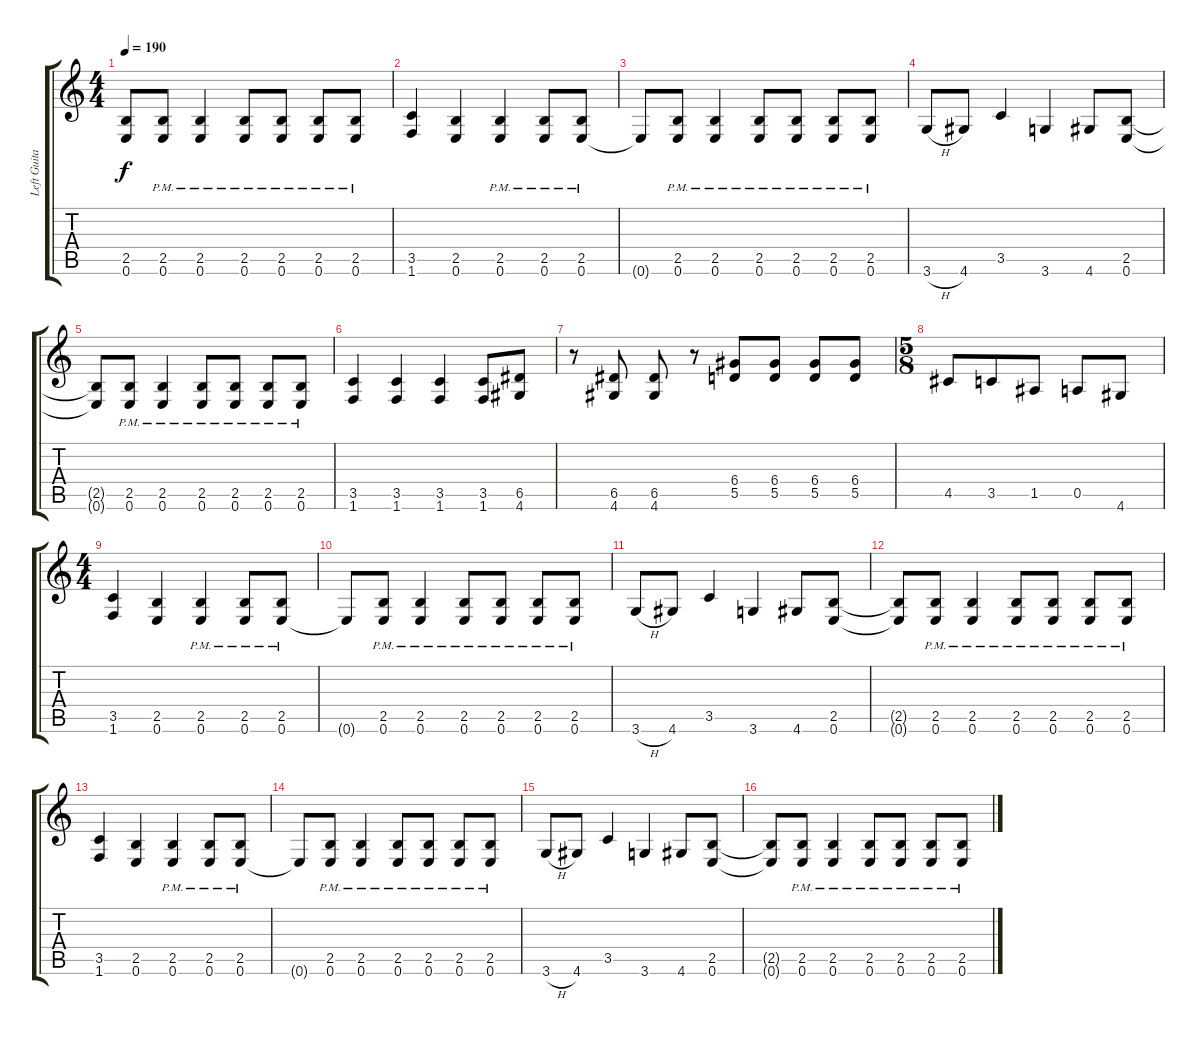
\track ("Left Guitar" "Left Guita") {instrument distortionguitar}
\staff {score tabs}
\tuning (E4 B3 G3 D3 A2 E2) {hide}
\ts (4 4)
\tempo 190
\clef g2
\ks c
(2.5{t} 0.6{t}).8{dy f} (2.5{pm} 0.6{pm}).8 (2.5{pm} 0.6{pm}).4 (2.5{pm} 0.6{pm}).8 (2.5{pm} 0.6{pm}).8 (2.5{pm} 0.6{pm}).8 (2.5{pm} 0.6{pm}).8 |
(3.5 1.6).4 (2.5 0.6).4 (2.5{pm} 0.6{pm}).4 (2.5{pm} 0.6{pm}).8 (2.5{pm} 0.6{pm}).8 |
0.6{t}.8 (2.5{pm} 0.6{pm}).8 (2.5{pm} 0.6{pm}).4 (2.5{pm} 0.6{pm}).8 (2.5{pm} 0.6{pm}).8 (2.5{pm} 0.6{pm}).8 (2.5{pm} 0.6{pm}).8 |
3.6{h}.8 4.6.8 3.5.4 3.6.4 4.6.8 (2.5 0.6).8 |
(2.5{t} 0.6{t}).8 (2.5{pm} 0.6{pm}).8 (2.5{pm} 0.6{pm}).4 (2.5{pm} 0.6{pm}).8 (2.5{pm} 0.6{pm}).8 (2.5{pm} 0.6{pm}).8 (2.5{pm} 0.6{pm}).8 |
(3.5 1.6).4 (3.5 1.6).4 (3.5 1.6).4 (3.5 1.6).8 (6.5 4.6).8 |
r.8 (6.5 4.6).8 (6.5 4.6).8 r.8 (6.4 5.5).8 (6.4 5.5).8 (6.4 5.5).8 (6.4 5.5).8 |
\ts (5 8)
4.5.8 3.5.8 1.5.8 0.5.8 4.6.8 |
\ts (4 4)
(3.5 1.6).4 (2.5 0.6).4 (2.5{pm} 0.6{pm}).4 (2.5{pm} 0.6{pm}).8 (2.5{pm} 0.6{pm}).8 |
0.6{t}.8 (2.5{pm} 0.6{pm}).8 (2.5{pm} 0.6{pm}).4 (2.5{pm} 0.6{pm}).8 (2.5{pm} 0.6{pm}).8 (2.5{pm} 0.6{pm}).8 (2.5{pm} 0.6{pm}).8 |
3.6{h}.8 4.6.8 3.5.4 3.6.4 4.6.8 (2.5 0.6).8 |
(2.5{t} 0.6{t}).8 (2.5{pm} 0.6{pm}).8 (2.5{pm} 0.6{pm}).4 (2.5{pm} 0.6{pm}).8 (2.5{pm} 0.6{pm}).8 (2.5{pm} 0.6{pm}).8 (2.5{pm} 0.6{pm}).8 |
(3.5 1.6).4 (2.5 0.6).4 (2.5{pm} 0.6{pm}).4 (2.5{pm} 0.6{pm}).8 (2.5{pm} 0.6{pm}).8 |
0.6{t}.8 (2.5{pm} 0.6{pm}).8 (2.5{pm} 0.6{pm}).4 (2.5{pm} 0.6{pm}).8 (2.5{pm} 0.6{pm}).8 (2.5{pm} 0.6{pm}).8 (2.5{pm} 0.6{pm}).8 |
3.6{h}.8 4.6.8 3.5.4 3.6.4 4.6.8 (2.5 0.6).8 |
(2.5{t} 0.6{t}).8 (2.5{pm} 0.6{pm}).8 (2.5{pm} 0.6{pm}).4 (2.5{pm} 0.6{pm}).8 (2.5{pm} 0.6{pm}).8 (2.5{pm} 0.6{pm}).8 (2.5{pm} 0.6{pm}).8
